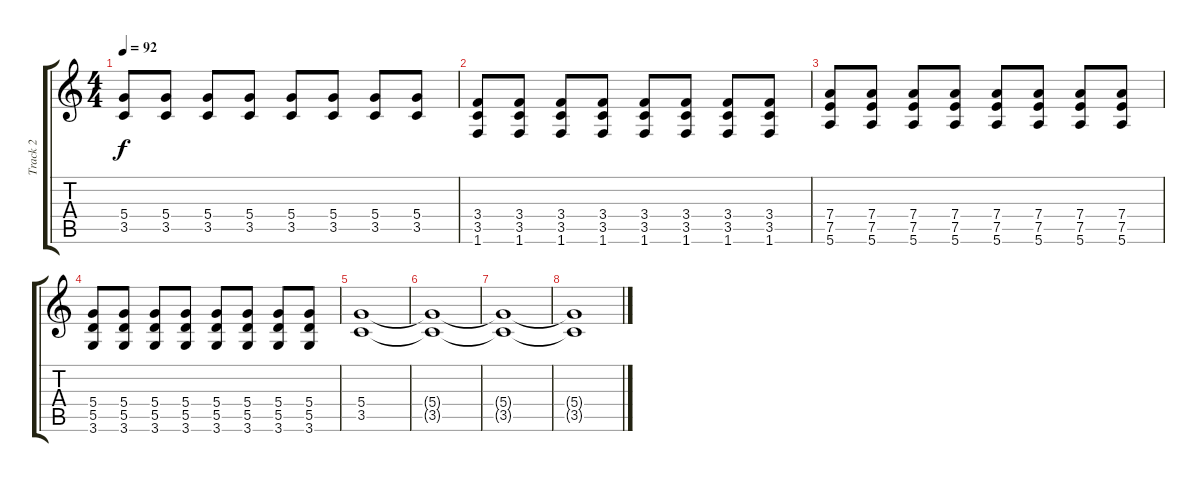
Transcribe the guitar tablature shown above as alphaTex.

\track ("Track 2" "Track 2") {instrument distortionguitar}
\staff {score tabs}
\tuning (E4 B3 G3 D3 A2 E2) {hide}
\ts (4 4)
\tempo 92
\clef g2
\ks c
(5.4 3.5).8{dy f} (5.4 3.5).8 (5.4 3.5).8 (5.4 3.5).8 (5.4 3.5).8 (5.4 3.5).8 (5.4 3.5).8 (5.4 3.5).8 |
(3.4 3.5 1.6).8 (3.4 3.5 1.6).8 (3.4 3.5 1.6).8 (3.4 3.5 1.6).8 (3.4 3.5 1.6).8 (3.4 3.5 1.6).8 (3.4 3.5 1.6).8 (3.4 3.5 1.6).8 |
(7.4 7.5 5.6).8 (7.4 7.5 5.6).8 (7.4 7.5 5.6).8 (7.4 7.5 5.6).8 (7.4 7.5 5.6).8 (7.4 7.5 5.6).8 (7.4 7.5 5.6).8 (7.4 7.5 5.6).8 |
(5.4 5.5 3.6).8 (5.4 5.5 3.6).8 (5.4 5.5 3.6).8 (5.4 5.5 3.6).8 (5.4 5.5 3.6).8 (5.4 5.5 3.6).8 (5.4 5.5 3.6).8 (5.4 5.5 3.6).8 |
(5.4 3.5).1 |
(5.4{t} 3.5{t}).1 |
(5.4{t} 3.5{t}).1 |
(5.4{t} 3.5{t}).1
